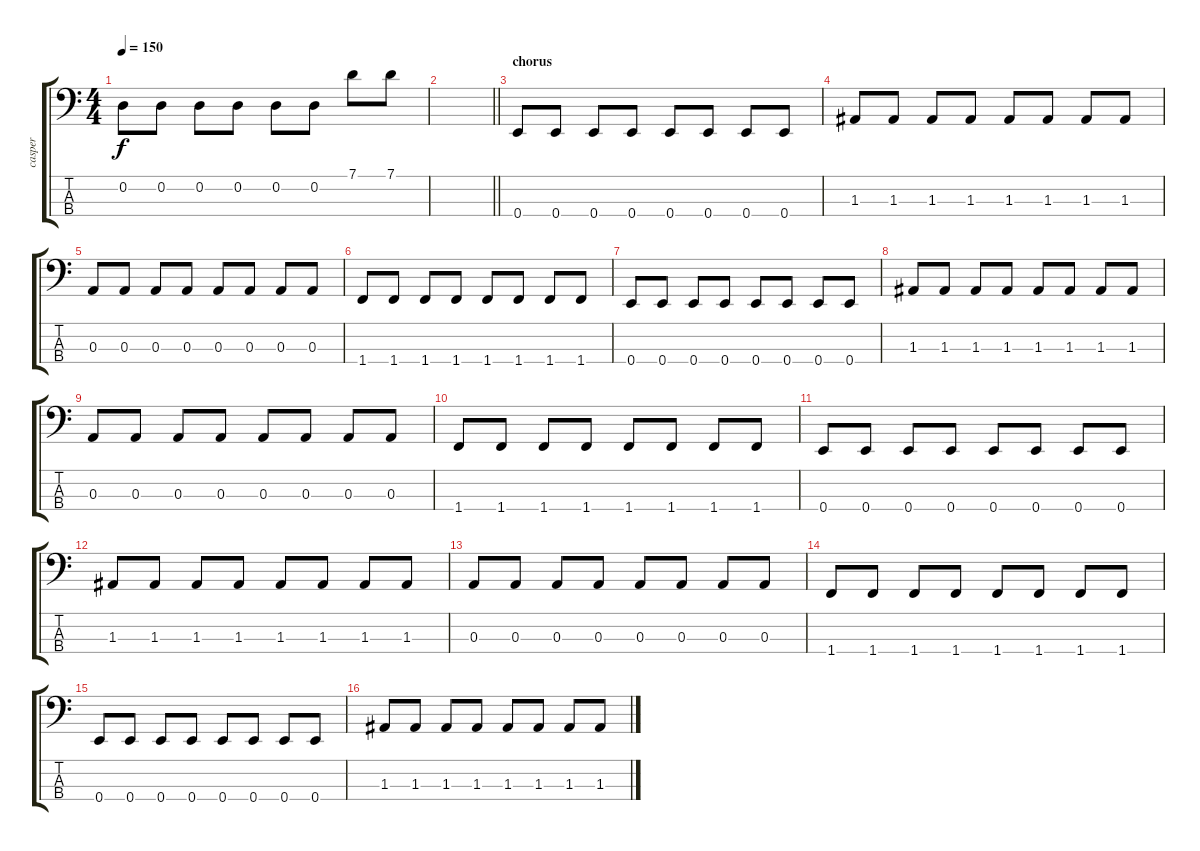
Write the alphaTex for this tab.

\track ("casper" "casper") {instrument electricbasspick}
\staff {score tabs}
\tuning (G2 D2 A1 E1) {hide}
\ts (4 4)
\tempo 150
\clef f4
\ks c
0.2.8{dy f} 0.2.8 0.2.8 0.2.8 0.2.8 0.2.8 7.1.8 7.1.8 |
\barLineRight lightlight
|
\section ("" "chorus")
0.4.8 0.4.8 0.4.8 0.4.8 0.4.8 0.4.8 0.4.8 0.4.8 |
1.3.8 1.3.8 1.3.8 1.3.8 1.3.8 1.3.8 1.3.8 1.3.8 |
0.3.8 0.3.8 0.3.8 0.3.8 0.3.8 0.3.8 0.3.8 0.3.8 |
1.4.8 1.4.8 1.4.8 1.4.8 1.4.8 1.4.8 1.4.8 1.4.8 |
0.4.8 0.4.8 0.4.8 0.4.8 0.4.8 0.4.8 0.4.8 0.4.8 |
1.3.8 1.3.8 1.3.8 1.3.8 1.3.8 1.3.8 1.3.8 1.3.8 |
0.3.8 0.3.8 0.3.8 0.3.8 0.3.8 0.3.8 0.3.8 0.3.8 |
1.4.8 1.4.8 1.4.8 1.4.8 1.4.8 1.4.8 1.4.8 1.4.8 |
0.4.8 0.4.8 0.4.8 0.4.8 0.4.8 0.4.8 0.4.8 0.4.8 |
1.3.8 1.3.8 1.3.8 1.3.8 1.3.8 1.3.8 1.3.8 1.3.8 |
0.3.8 0.3.8 0.3.8 0.3.8 0.3.8 0.3.8 0.3.8 0.3.8 |
1.4.8 1.4.8 1.4.8 1.4.8 1.4.8 1.4.8 1.4.8 1.4.8 |
0.4.8 0.4.8 0.4.8 0.4.8 0.4.8 0.4.8 0.4.8 0.4.8 |
1.3.8 1.3.8 1.3.8 1.3.8 1.3.8 1.3.8 1.3.8 1.3.8
